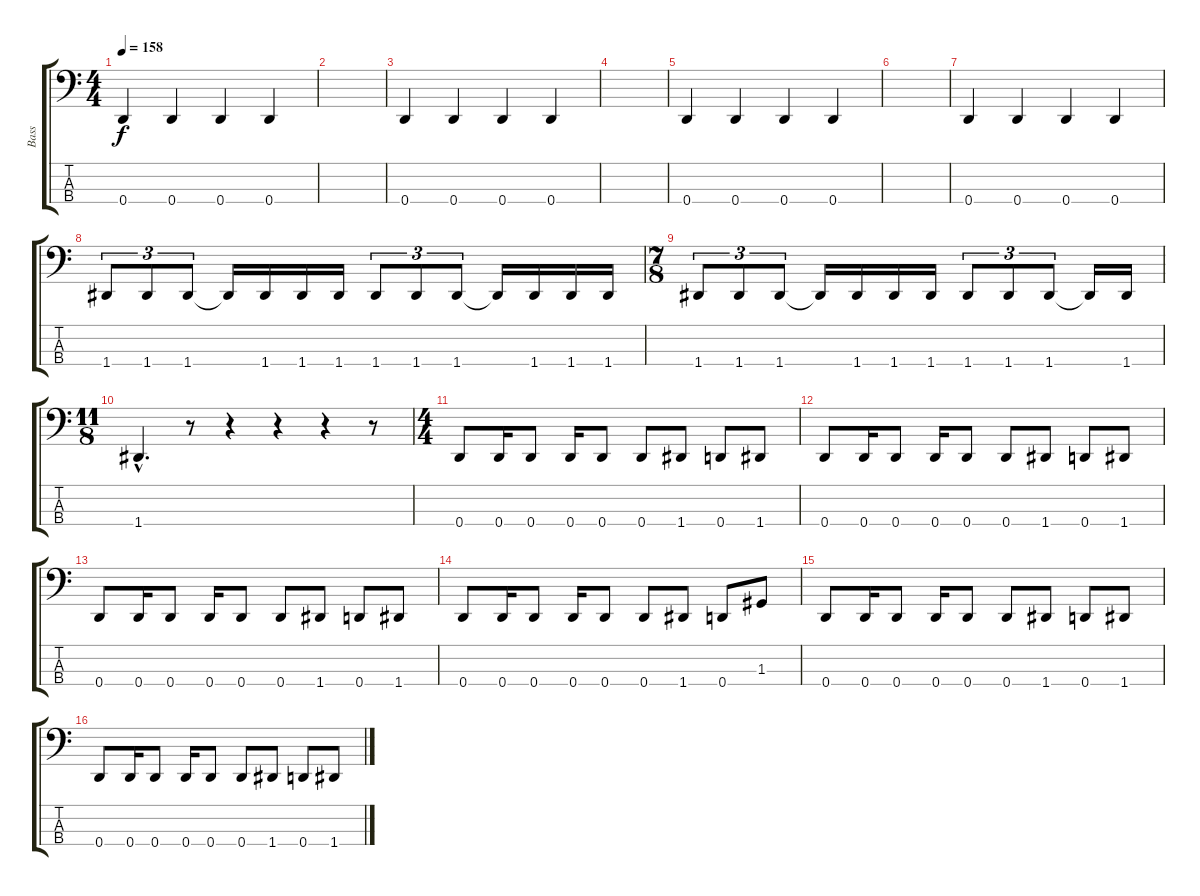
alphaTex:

\track ("Bass" "Bass") {instrument electricbassfinger}
\staff {score tabs}
\tuning (F2 C2 G1 D1) {hide}
\ts (4 4)
\tempo 158
\clef f4
\ks c
0.4.4{dy f} 0.4.4 0.4.4 0.4.4 |
|
0.4.4 0.4.4 0.4.4 0.4.4 |
|
0.4.4 0.4.4 0.4.4 0.4.4 |
|
0.4.4 0.4.4 0.4.4 0.4.4 |
1.4.8{tu (3 2)} 1.4.8{tu (3 2)} 1.4.8{tu (3 2)} 1.4{t}.16 1.4.16 1.4.16 1.4.16 1.4.8{tu (3 2)} 1.4.8{tu (3 2)} 1.4.8{tu (3 2)} 1.4{t}.16 1.4.16 1.4.16 1.4.16 |
\ts (7 8)
1.4.8{tu (3 2)} 1.4.8{tu (3 2)} 1.4.8{tu (3 2)} 1.4{t}.16 1.4.16 1.4.16 1.4.16 1.4.8{tu (3 2)} 1.4.8{tu (3 2)} 1.4.8{tu (3 2)} 1.4{t}.16 1.4.16 |
\ts (11 8)
1.4{hac}.4{d} r.8 r.4 r.4 r.4 r.8 |
\ts (4 4)
0.4.8 0.4.16 0.4.8 0.4.16 0.4.8 0.4.8 1.4.8 0.4.8 1.4.8 |
0.4.8 0.4.16 0.4.8 0.4.16 0.4.8 0.4.8 1.4.8 0.4.8 1.4.8 |
0.4.8 0.4.16 0.4.8 0.4.16 0.4.8 0.4.8 1.4.8 0.4.8 1.4.8 |
0.4.8 0.4.16 0.4.8 0.4.16 0.4.8 0.4.8 1.4.8 0.4.8 1.3.8 |
0.4.8 0.4.16 0.4.8 0.4.16 0.4.8 0.4.8 1.4.8 0.4.8 1.4.8 |
0.4.8 0.4.16 0.4.8 0.4.16 0.4.8 0.4.8 1.4.8 0.4.8 1.4.8
